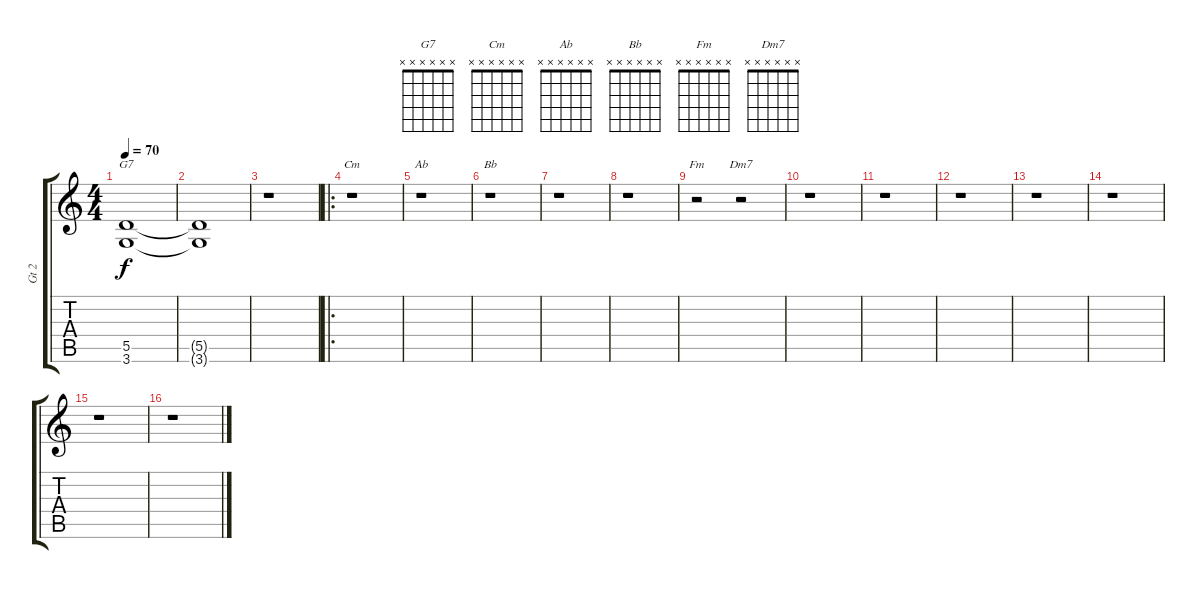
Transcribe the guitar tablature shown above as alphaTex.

\track ("Gt 2" "Gt 2") {instrument distortionguitar}
\staff {score tabs}
\tuning (E4 B3 G3 D3 A2 E2) {hide}
\chord ("G7" x x x x x x)
\chord ("Cm" x x x x x x)
\chord ("Ab" x x x x x x)
\chord ("Bb" x x x x x x)
\chord ("Fm" x x x x x x)
\chord ("Dm7" x x x x x x)
\ts (4 4)
\tempo 70
\clef g2
\ks c
(5.5 3.6).1{ch "G7" dy f} |
(5.5{t} 3.6{t}).1 |
r.1 |
\ro
r.1{ch "Cm"} |
r.1{ch "Ab"} |
r.1{ch "Bb"} |
r.1 |
r.1 |
r.2{ch "Fm"} r.2{ch "Dm7"} |
r.1 |
r.1 |
r.1 |
r.1 |
r.1 |
r.1 |
r.1
